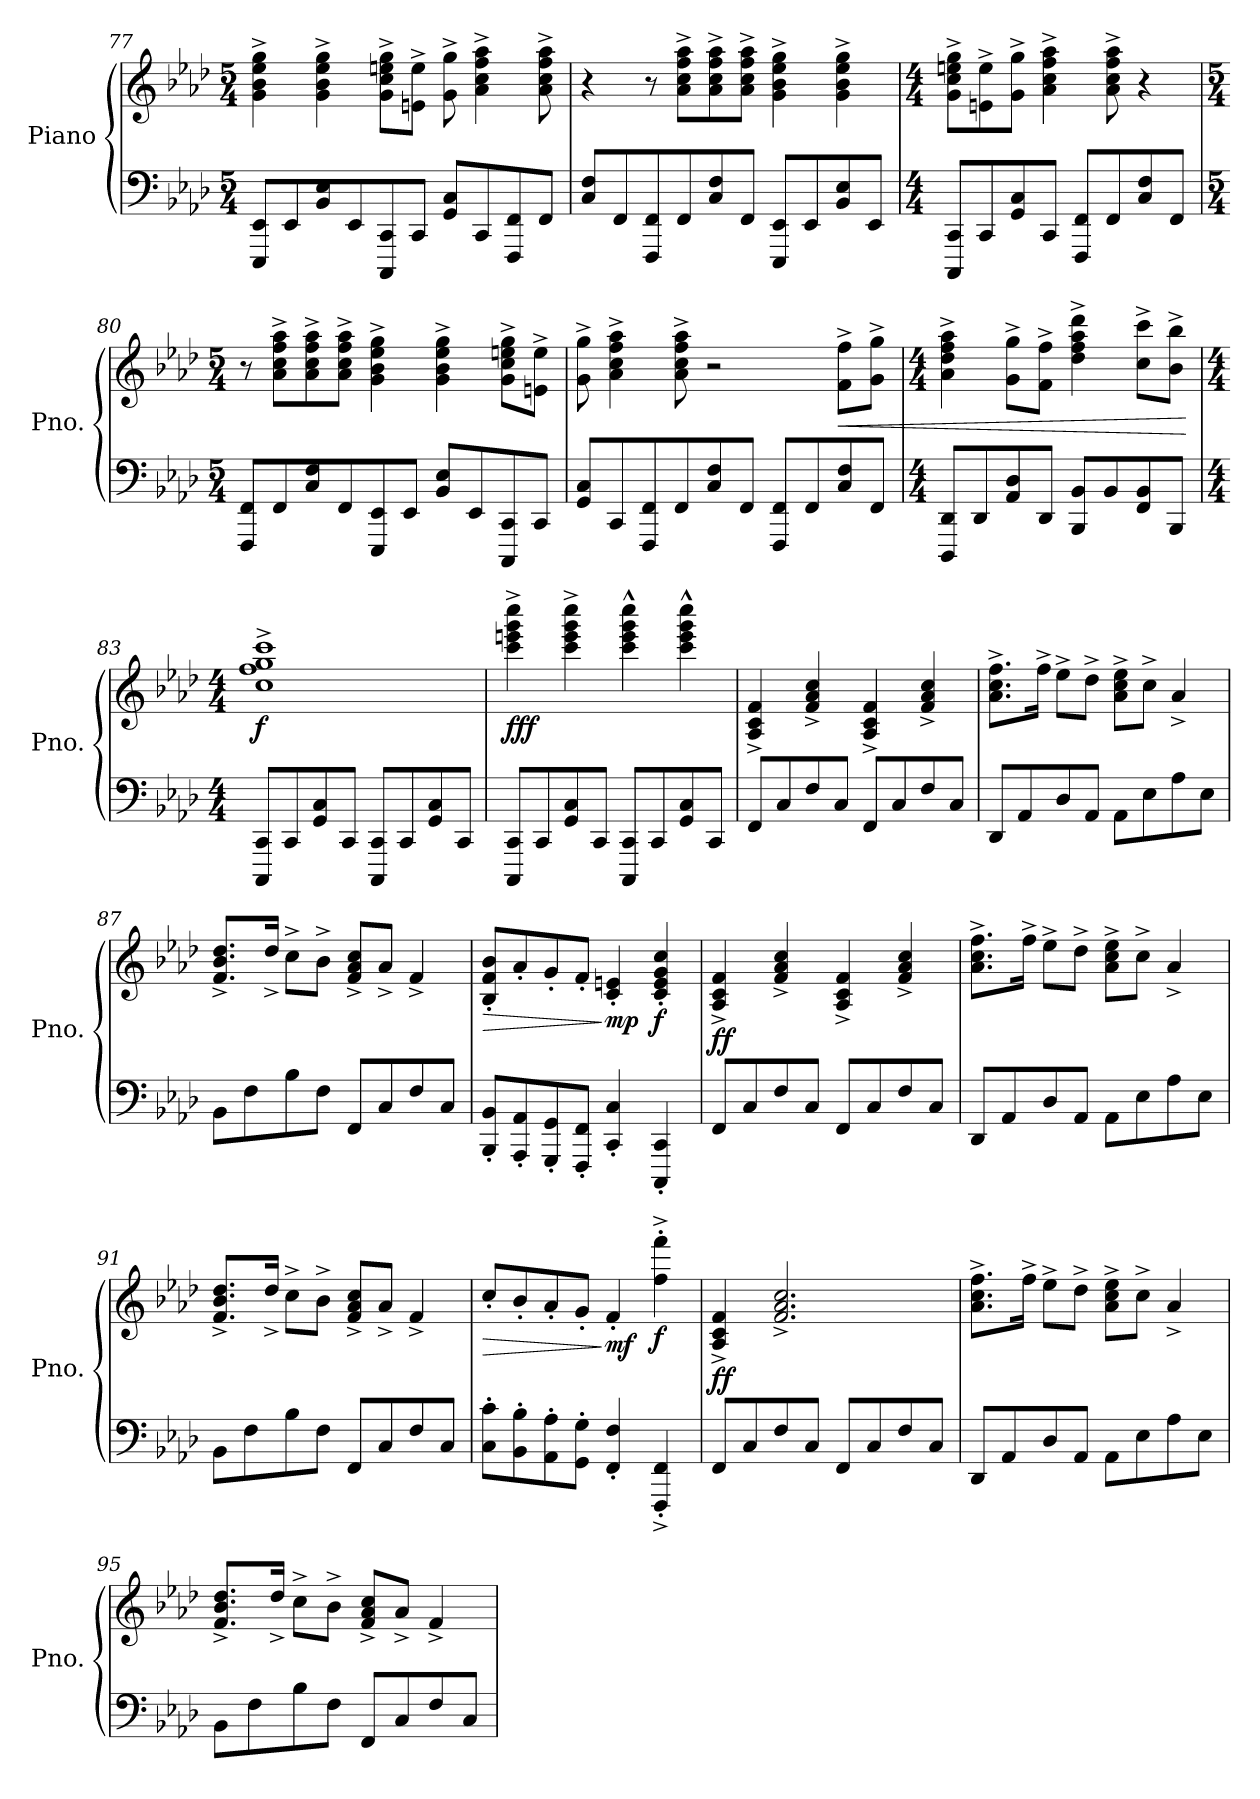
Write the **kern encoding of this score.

**kern	**kern	**dynam
*part1	*part1	*part1
*staff2	*staff1	*staff1/2
*I"Piano	*	*
*I'Pno.	*	*
!!LO:LB:g=z
*clefF4	*clefG2	*
*k[b-e-a-d-]	*k[b-e-a-d-]	*
*M5/4	*M5/4	*
=77	=77	=77
8EEE-/ 8EE-/L	4g\^ 4b-\^ 4ee-\^ 4gg\^	.
8EE-/	.	.
8BB-/ 8E-/	4g\^ 4b-\^ 4ee-\^ 4gg\^	.
8EE-/	.	.
8CCC/ 8CC/	8g\^ 8cc\^ 8een\^ 8gg\^L	.
8CC/J	8en\^ 8ee\^J	.
8GG/ 8C/L	8g\^ 8gg\^	.
8CC/	4a-\^ 4cc\^ 4ff\^ 4aa-\^	.
8FFF/ 8FF/	.	.
8FF/J	8a-\^ 8cc\^ 8ff\^ 8aa-\^	.
=78	=78	=78
8C/ 8F/L	4r	.
8FF/	.	.
8FFF/ 8FF/	8r	.
8FF/	8a-\^ 8cc\^ 8ff\^ 8aa-\^L	.
8C/ 8F/	8a-\^ 8cc\^ 8ff\^ 8aa-\^	.
8FF/J	8a-\^ 8cc\^ 8ff\^ 8aa-\^J	.
8EEE-/ 8EE-/L	4g\^ 4b-\^ 4ee-\^ 4gg\^	.
8EE-/	.	.
8BB-/ 8E-/	4g\^ 4b-\^ 4ee-\^ 4gg\^	.
8EE-/J	.	.
=79	=79	=79
*M4/4	*M4/4	*
8CCC/ 8CC/L	8g\^ 8cc\^ 8een\^ 8gg\^L	.
8CC/	8en\^ 8ee\^	.
8GG/ 8C/	8g\^ 8gg\^J	.
8CC/J	4a-\^ 4cc\^ 4ff\^ 4aa-\^	.
8FFF/ 8FF/L	.	.
8FF/	8a-\^ 8cc\^ 8ff\^ 8aa-\^	.
8C/ 8F/	4r	.
8FF/J	.	.
!!LO:PB:g=z
=80	=80	=80
*M5/4	*M5/4	*
8FFF/ 8FF/L	8r	.
8FF/	8a-\^ 8cc\^ 8ff\^ 8aa-\^L	.
8C/ 8F/	8a-\^ 8cc\^ 8ff\^ 8aa-\^	.
8FF/	8a-\^ 8cc\^ 8ff\^ 8aa-\^J	.
8EEE-/ 8EE-/	4g\^ 4b-\^ 4ee-\^ 4gg\^	.
8EE-/J	.	.
8BB-/ 8E-/L	4g\^ 4b-\^ 4ee-\^ 4gg\^	.
8EE-/	.	.
8CCC/ 8CC/	8g\^ 8cc\^ 8een\^ 8gg\^L	.
8CC/J	8en\^ 8ee\^J	.
=81	=81	=81
8GG/ 8C/L	8g\^ 8gg\^	.
8CC/	4a-\^ 4cc\^ 4ff\^ 4aa-\^	.
8FFF/ 8FF/	.	.
8FF/	8a-\^ 8cc\^ 8ff\^ 8aa-\^	.
8C/ 8F/	2r	.
8FF/J	.	.
8FFF/ 8FF/L	.	.
8FF/	.	.
!	!	!LO:HP:b
8C/ 8F/	8f\^ 8ff\^L	<
8FF/J	8g\^ 8gg\^J	.
=82	=82	=82
*M4/4	*M4/4	*
8DDD-/ 8DD-/L	4a-\^ 4dd-\^ 4ff\^ 4aa-\^	.
8DD-/	.	.
8AA-/ 8D-/	8g\^ 8gg\^L	.
8DD-/J	8f\^ 8ff\^J	.
8BBB-/ 8BB-/L	4dd-\^ 4ff\^ 4aa-\^ 4ddd-\^	.
8BB-/	.	.
8FF/ 8BB-/	8cc\^ 8ccc\^L	.
8BBB-/J	8b-\^ 8bb-\^J	.
.	.	[
!!LO:LB:g=z
=83	=83	=83
*M4/4	*M4/4	*
!	!	!LO:DY:b
8CCC/ 8CC/L	1cc^ 1ff^ 1gg^ 1ccc^	f
8CC/	.	.
8GG/ 8C/	.	.
8CC/J	.	.
8CCC/ 8CC/L	.	.
8CC/	.	.
8GG/ 8C/	.	.
8CC/J	.	.
=84	=84	=84
!	!	!LO:DY:b
8CCC/ 8CC/L	4ccc\^ 4eeen\^ 4ggg\^ 4cccc\^	fff
8CC/	.	.
8GG/ 8C/	4ccc\^ 4eee\^ 4ggg\^ 4cccc\^	.
8CC/J	.	.
8CCC/ 8CC/L	4ccc\^^ 4eee\^^ 4ggg\^^ 4cccc\^^	.
8CC/	.	.
8GG/ 8C/	4ccc\^^ 4eee\^^ 4ggg\^^ 4cccc\^^	.
8CC/J	.	.
=85	=85	=85
8FF/L	4A-/^ 4c/^ 4f/^	.
8C/	.	.
8F/	4f/^ 4a-/^ 4cc/^	.
8C/J	.	.
8FF/L	4A-/^ 4c/^ 4f/^	.
8C/	.	.
8F/	4f/^ 4a-/^ 4cc/^	.
8C/J	.	.
=86	=86	=86
8DD-/L	8.a-\^ 8.cc\^ 8.ff\^L	.
8AA-/	.	.
.	16ff^\Jk	.
8D-/	8ee-^\L	.
8AA-/J	8dd-^\J	.
8AA-\L	8a-\^ 8cc\^ 8ee-\^L	.
8E-\	8cc^\J	.
8A-\	4a-^/	.
8E-\J	.	.
!!LO:LB:g=z
=87	=87	=87
8BB-\L	8.f/^ 8.b-/^ 8.dd-/^L	.
8F\	.	.
.	16dd-^/Jk	.
8B-\	8cc^\L	.
8F\J	8b-^\J	.
8FF/L	8f/^ 8a-/^ 8cc/^L	.
8C/	8a-^/J	.
8F/	4f^/	.
8C/J	.	.
=88	=88	=88
!	!	!LO:HP:b
8BBB-/' 8BB-/'L	8B-/' 8f/' 8b-/'L	>
8AAA-/' 8AA-/'	8a-'/	.
8GGG/' 8GG/'	8g'/	.
8FFF/' 8FF/'J	8f'/J	.
!	!	!LO:DY:n=1:b
4CC/' 4C/'	4c/' 4en/'	] mp
!	!	!LO:DY:n=2:b
4CCC/' 4CC/'	4c/' 4e/' 4g/' 4cc/'	f
=89	=89	=89
!	!	!LO:DY:b
8FF/L	4A-/^ 4c/^ 4f/^	ff
8C/	.	.
8F/	4f/^ 4a-/^ 4cc/^	.
8C/J	.	.
8FF/L	4A-/^ 4c/^ 4f/^	.
8C/	.	.
8F/	4f/^ 4a-/^ 4cc/^	.
8C/J	.	.
=90	=90	=90
8DD-/L	8.a-\^ 8.cc\^ 8.ff\^L	.
8AA-/	.	.
.	16ff^\Jk	.
8D-/	8ee-^\L	.
8AA-/J	8dd-^\J	.
8AA-\L	8a-\^ 8cc\^ 8ee-\^L	.
8E-\	8cc^\J	.
8A-\	4a-^/	.
8E-\J	.	.
=91	=91	=91
8BB-\L	8.f/^ 8.b-/^ 8.dd-/^L	.
8F\	.	.
.	16dd-^/Jk	.
8B-\	8cc^\L	.
8F\J	8b-^\J	.
8FF/L	8f/^ 8a-/^ 8cc/^L	.
8C/	8a-^/J	.
8F/	4f^/	.
8C/J	.	.
!!LO:LB:g=z
=92	=92	=92
!	!	!LO:HP:b
8C\' 8c\'L	8cc'/L	>
8BB-\' 8B-\'	8b-'/	.
8AA-\' 8A-\'	8a-'/	.
8GG\' 8G\'J	8g'/J	.
!	!	!LO:DY:n=1:b
4FF/' 4F/'	4f'/	] mf
!	!	!LO:DY:n=2:b
4FFF/'^ 4FF/'^	4ff\'^ 4fff\'^	f
=93	=93	=93
!	!	!LO:DY:b
8FF/L	4A-/^ 4c/^ 4f/^	ff
8C/	.	.
8F/	2.f/^ 2.a-/^ 2.cc/^	.
8C/J	.	.
8FF/L	.	.
8C/	.	.
8F/	.	.
8C/J	.	.
=94	=94	=94
8DD-/L	8.a-\^ 8.cc\^ 8.ff\^L	.
8AA-/	.	.
.	16ff^\Jk	.
8D-/	8ee-^\L	.
8AA-/J	8dd-^\J	.
8AA-\L	8a-\^ 8cc\^ 8ee-\^L	.
8E-\	8cc^\J	.
8A-\	4a-^/	.
8E-\J	.	.
=95	=95	=95
8BB-\L	8.f/^ 8.b-/^ 8.dd-/^L	.
8F\	.	.
.	16dd-^/Jk	.
8B-\	8cc^\L	.
8F\J	8b-^\J	.
8FF/L	8f/^ 8a-/^ 8cc/^L	.
8C/	8a-^/J	.
8F/	4f^/	.
8C/J	.	.
=	=	=
*-	*-	*-
